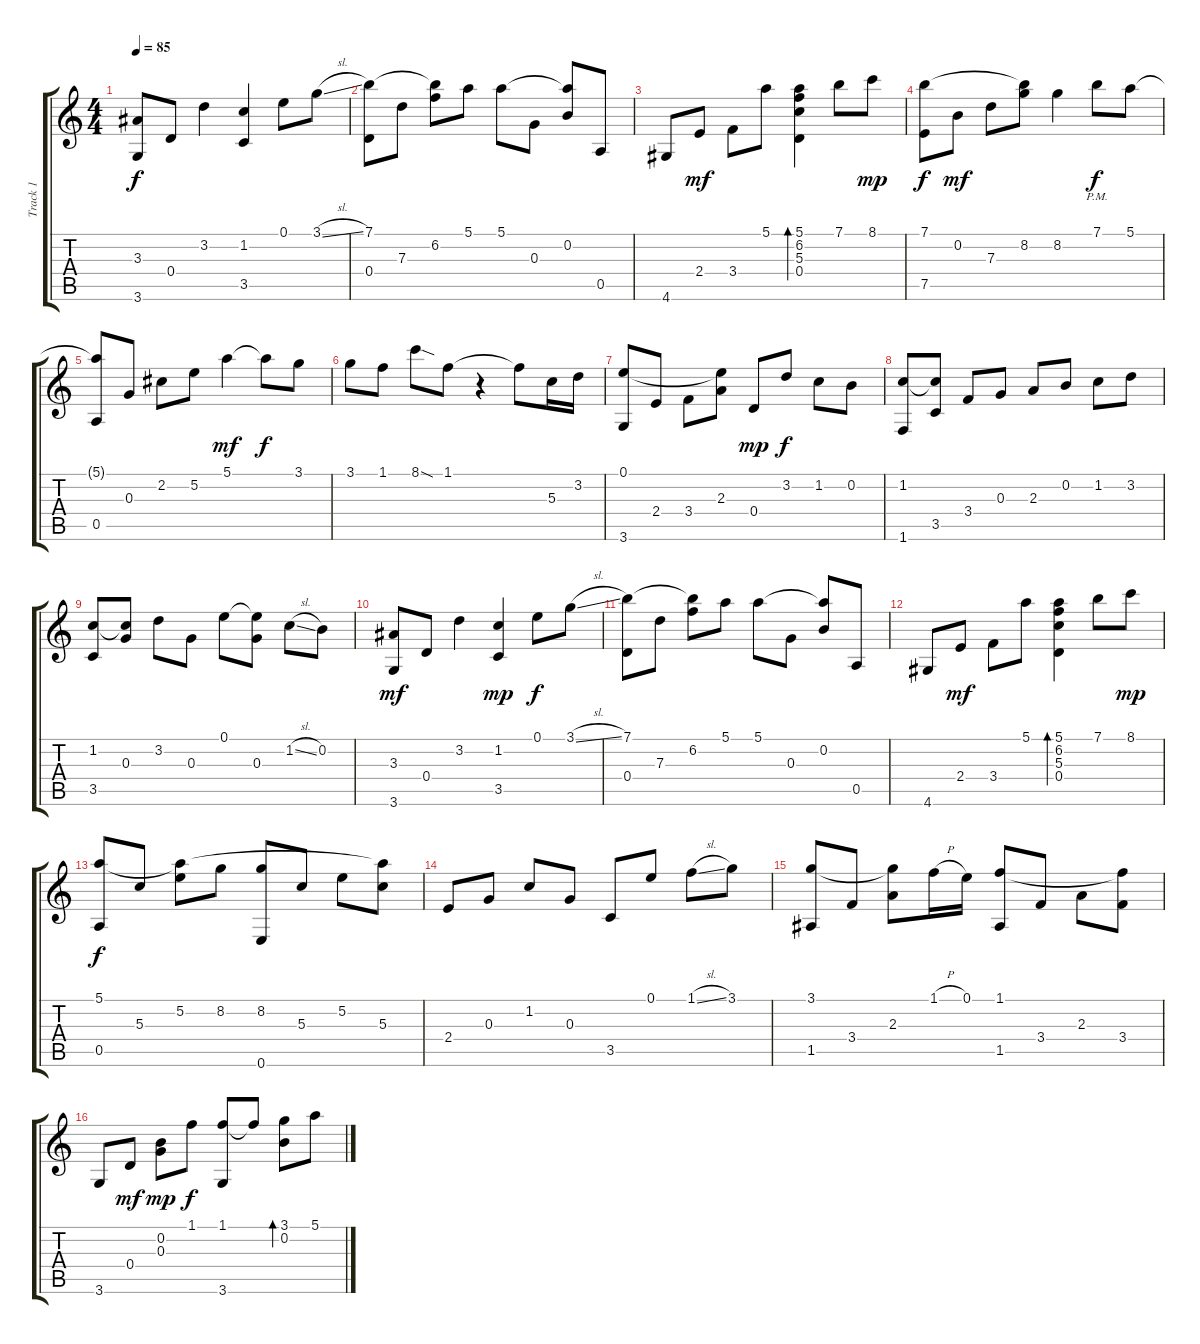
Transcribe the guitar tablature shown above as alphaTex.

\track ("Track 1" "Track 1") {instrument acousticguitarnylon}
\staff {score tabs}
\tuning (E4 B3 G3 D3 A2 E2) {hide}
\ts (4 4)
\tempo 85
\clef g2
\ks c
(3.3 3.6).8{dy f} 0.4.8 3.2.4 (1.2 3.5).4 0.1.8 3.1{sl}.8 |
(7.1 0.4).8 7.3.8 (7.1{t} 6.2).8 5.1.8 5.1.8 0.3.8 (5.1{t} 0.2).8 0.5.8 |
4.6.8 2.4.8{dy mf} 3.4.8 5.1.8 (5.1 6.2 5.3 0.4).4{bd 240} 7.1.8 8.1.8{dy mp} |
(7.1 7.5).8{dy f} 0.2.8{dy mf} 7.3.8 (7.1{t} 8.2).8 8.2.4 7.1{pm}.8{dy f} 5.1.8 |
(5.1{t} 0.5).8 0.3.8 2.2.8 5.2.8 5.1.4{dy mf} 5.1{t}.8{dy f} 3.1.8 |
3.1.8 1.1.8 8.1{sod}.8 1.1.8 r.4 1.1{t}.8 5.3.16 3.2.16 |
(0.1 3.6).8 2.4.8 3.4.8 (0.1{t} 2.3).8 0.4.8{dy mp} 3.2.8{dy f} 1.2.8 0.2.8 |
(1.2 1.6).8 (1.2{t} 3.5).8 3.4.8 0.3.8 2.3.8 0.2.8 1.2.8 3.2.8 |
(1.2 3.5).8 (1.2{t} 0.3).8 3.2.8 0.3.8 0.1.8 (0.1{t} 0.3).8 1.2{sl}.8 0.2.8 |
(3.3 3.6).8{dy mf} 0.4.8 3.2.4 (1.2 3.5).4{dy mp} 0.1.8{dy f} 3.1{sl}.8 |
(7.1 0.4).8 7.3.8 (7.1{t} 6.2).8 5.1.8 5.1.8 0.3.8 (5.1{t} 0.2).8 0.5.8 |
4.6.8 2.4.8{dy mf} 3.4.8 5.1.8 (5.1 6.2 5.3 0.4).4{bd 240} 7.1.8 8.1.8{dy mp} |
(5.1 0.5).8{dy f} 5.3.8 (5.1{t} 5.2).8 8.2.8 (8.2 0.6).8 5.3.8 5.2.8 (5.1{t} 5.3).8 |
2.4.8 0.3.8 1.2.8 0.3.8 3.5.8 0.1.8 1.1{sl}.8 3.1.8 |
(3.1 1.5).8 3.4.8 (3.1{t} 2.3).8 1.1{h}.16 0.1.16 (1.1 1.5).8 3.4.8 2.3.8 (1.1{t} 3.4).8 |
3.6.8 0.4.8{dy mf} (0.2 0.3).8{dy mp} 1.1.8{dy f} (1.1 3.6).8 1.1{t}.8 (3.1 0.2).8{bd 480} 5.1.8
